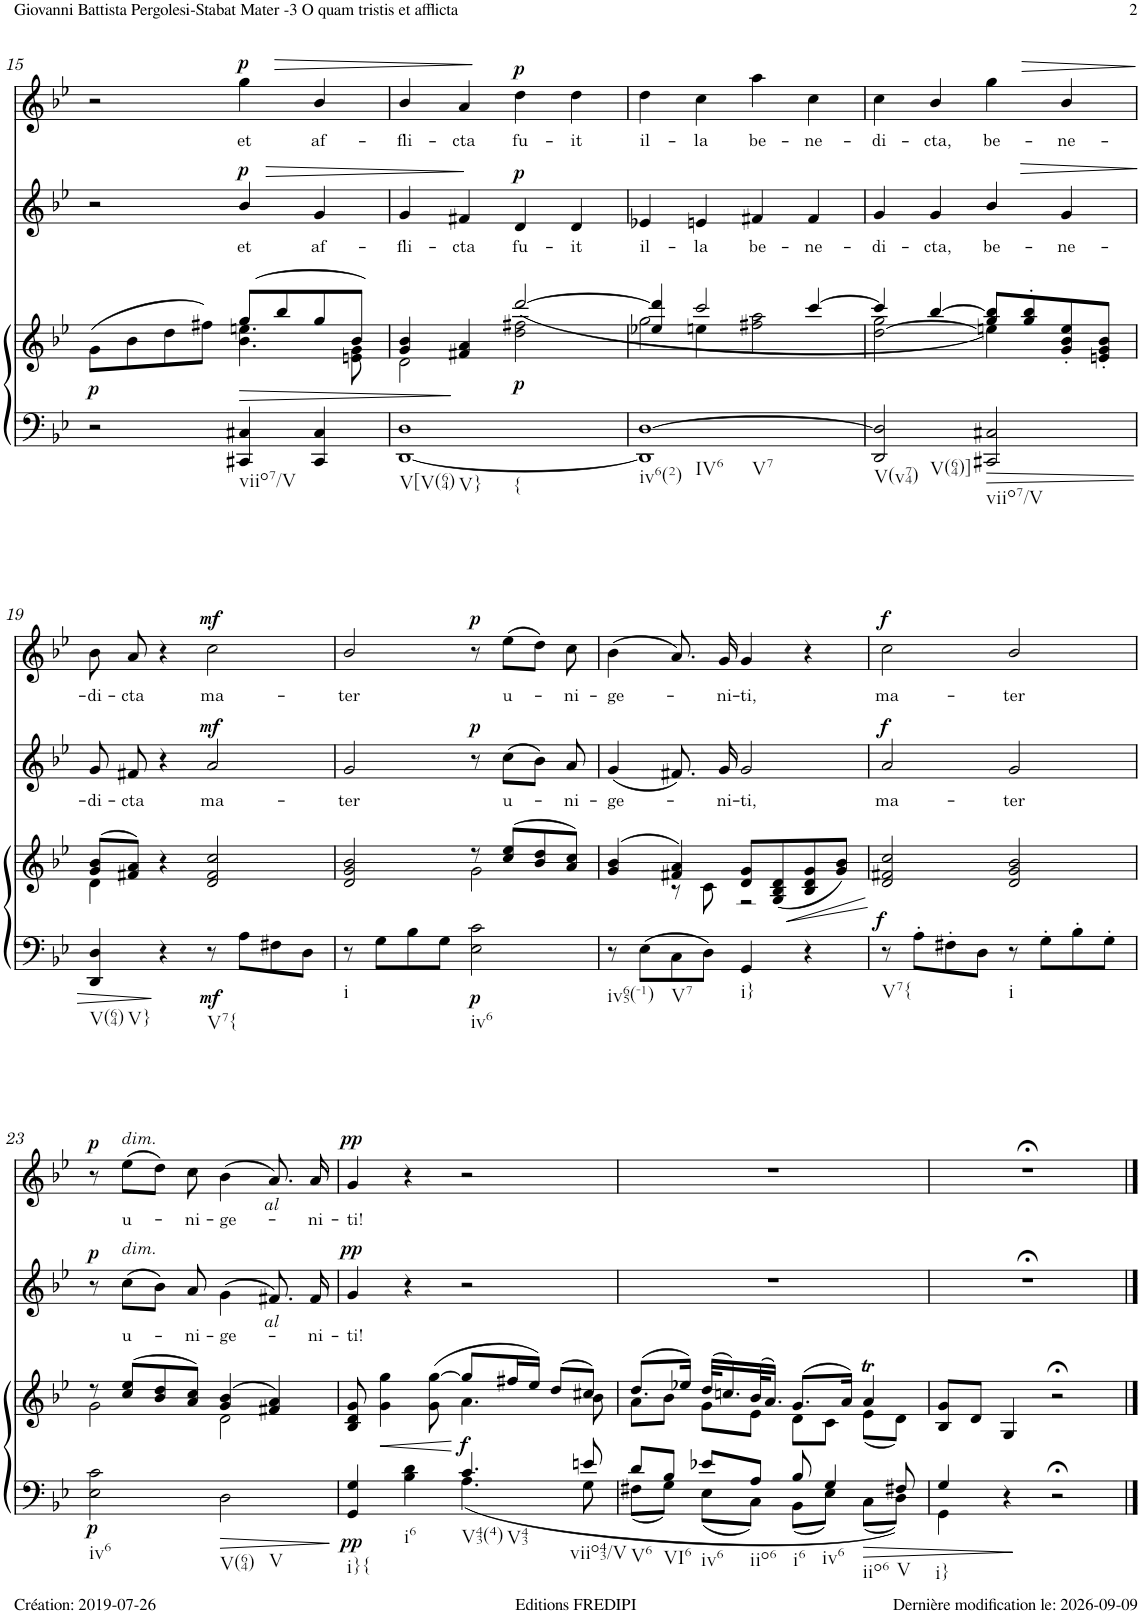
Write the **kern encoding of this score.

**kern	**kern	**dynam	**kern	**text	**dynam	**kern	**text	**dynam
*part3	*part3	*part3	*part2	*part2	*part2	*part1	*part1	*part1
*staff4	*staff3	*staff3/4	*staff2	*staff2	*staff2	*staff1	*staff1	*staff1
*I"Violino I/II Viola Violoncello Contrabasso e organo	*	*	*I"Alto	*	*	*I"Soprano	*	*
!!LO:PB:g=z
*clefF4	*clefG2	*	*clefG2	*	*	*clefG2	*	*
*k[b-e-]	*k[b-e-]	*	*k[b-e-]	*	*	*k[b-e-]	*	*
*M4/4	*M4/4	*	*M4/4	*	*	*M4/4	*	*
*met(c)	*met(c)	*	*met(c)	*	*	*met(c)	*	*
=15	=15	=15	=15	=15	=15	=15	=15	=15
*	*^	*	*	*	*	*	*	*
!	!	!	!LO:DY:b	!	!	!	!	!	!
2r	(>8g\L	2ryy	p	2r	.	.	2r	.	.
.	8b-\	.	.	.	.	.	.	.	.
.	8dd\	.	.	.	.	.	.	.	.
.	8ff#X\J)	.	.	.	.	.	.	.	.
!LO:TX:b:t=viio7/V	!	!	!	!	!	!	!	!	!
!	!	!	!LO:HP:b	!	!LO:LY:b	!LO:HP:b	!	!LO:LY:b	!LO:HP:b
!	!	!	!	!	!	!LO:DY:n=1:a	!	!	!LO:DY:n=1:a
4CC#X/ 4C#X/	(>8gg/L	4.b-\ 4.een\	>	4b-/	et	> p	4gg\	et	> p
.	8bb-/	.	.	.	.	.	.	.	.
!	!	!	!	!	!LO:LY:b	!	!	!LO:LY:b	!
4CC#/ 4C#/	8gg/	.	.	4g/	af-	.	4b-/	af-	.
.	8b-/J)	8en\ 8g\	.	.	.	.	.	.	.
=16	=16	=16	=16	=16	=16	=16	=16	=16	=16
!LO:TX:b:t=V[V(64)	!	!	!	!	!	!	!	!	!
!LO:TX:b:t=V}	!	!	!	!	!	!	!	!	!
!LO:TX:b:t={	!	!	!	!	!	!	!	!	!
!	!	!	!	!	!LO:LY:b	!	!	!LO:LY:b	!
[<1DD 1D	2d\	4g/ 4b-/	.	4g/	-fli-	.	4b-/	-fli-	.
!	!	!	!	!	!LO:LY:b	!	!	!LO:LY:b	!
.	.	4f#X/ 4a/	]	4f#X/	-cta	]	4a/	-cta	]
!	!	!	!LO:DY:b	!	!LO:LY:b	!LO:DY:a	!	!LO:LY:b	!LO:DY:a
.	([>2ddd/	2dd\ 2ff#X\	p	4d/	fu-	p	4dd\	fu-	p
!	!	!	!	!	!LO:LY:b	!	!	!LO:LY:b	!
.	.	.	.	4d/	-it	.	4dd\	-it	.
=17	=17	=17	=17	=17	=17	=17	=17	=17	=17
*	*	*^	*	*	*	*	*	*	*
!LO:TX:b:t=iv6(2)	!	!	!	!	!	!	!	!	!	!
!LO:TX:b:t=IV6	!	!	!	!	!	!	!	!	!	!
!LO:TX:b:t=V7	!	!	!	!	!	!	!	!	!	!
!	!	!	!	!	!	!LO:LY:b	!	!	!LO:LY:b	!
1DD] [>1D	4ee-X/ 4ddd/]	2gg\	4ryy	.	4e-X/	il-	.	4dd\	il-	.
!	!	!	!	!	!	!LO:LY:b	!	!	!LO:LY:b	!
.	2ccc/	.	4een\	.	4en/	-la	.	4cc\	-la	.
!	!	!	!	!	!	!LO:LY:b	!	!	!LO:LY:b	!
.	.	2ff#X\ 2aa\	2ryy	.	4f#X/	be-	.	4aa\	be-	.
!	!	!	!	!	!	!LO:LY:b	!	!	!LO:LY:b	!
.	[>4ccc/	.	.	.	4f#/	-ne-	.	4cc\	-ne-	.
*	*	*v	*v	*	*	*	*	*	*	*
=18	=18	=18	=18	=18	=18	=18	=18	=18	=18
!LO:TX:b:t=V(v74)	!	!	!	!	!	!	!	!	!
!LO:TX:b:t=V(64)]	!	!	!	!	!	!	!	!	!
!	!	!	!	!	!LO:LY:b	!	!	!LO:LY:b	!
2DD/ 2D/]	4ccc/]	2dd\ [>2gg\	.	4g/	-di-	.	4cc\	-di-	.
!	!	!	!	!	!LO:LY:b	!	!	!LO:LY:b	!
.	[4bb-/	.	.	4g/	-cta,	.	4b-/	-cta,	.
!LO:TX:b:t=viio7/V	!	!	!	!	!	!	!	!	!
!	!	!	!	!	!LO:LY:b	!LO:HP:b	!	!LO:LY:b	!LO:HP:b
2CC#X/ 2C#X/	8gg/] 8bb-/]L	4een\)	.	4b-/	be-	>	4gg\	be-	>
.	8gg/' 8bb-/'	.	.	.	.	.	.	.	.
!	!	!	!	!	!LO:LY:b	!	!	!LO:LY:b	!
.	8g/' 8b-/' 8ee/'	4ryy	.	4g/	-ne-	.	4b-/	-ne-	.
.	8en/' 8g/' 8b-/'J	.	.	.	.	.	.	.	.
*	*v	*v	*	*	*	*	*	*	*
.	.	.	.	.	]	.	.	]
!!LO:LB:g=z
=19	=19	=19	=19	=19	=19	=19	=19	=19
*	*^	*	*	*	*	*	*	*
!LO:TX:b:t=V(64)	!	!	!	!	!	!	!	!	!
!LO:TX:b:t=V}	!	!	!	!	!	!	!	!	!
!	!	!	!	!	!LO:LY:b	!	!	!LO:LY:b	!
4DD/ 4D/	(>8g/ 8b-/L	4d\	.	8g/	-di-	.	8b-\	-di-	.
!	!	!	!	!	!LO:LY:b	!	!	!LO:LY:b	!
.	8f#X/ 8a/J)	.	.	8f#X/	-cta	.	8a/	-cta	.
4r	4r	2.ryy	.	4r	.	.	4r	.	.
!LO:TX:b:t=V7{	!	!	!	!	!	!	!	!	!
!	!	!	!LO:DY:b=2	!	!LO:LY:b	!LO:DY:a	!	!LO:LY:b	!LO:DY:a
8r	2d/ 2f#/ 2cc/	.	mf	2a/	ma-	mf	2cc\	ma-	mf
8A\L	.	.	.	.	.	.	.	.	.
8F#X\	.	.	.	.	.	.	.	.	.
8D\J	.	.	.	.	.	.	.	.	.
=20	=20	=20	=20	=20	=20	=20	=20	=20	=20
!LO:TX:b:t=i	!	!	!	!	!	!	!	!	!
!	!	!	!	!	!LO:LY:b	!	!	!LO:LY:b	!
8r	2d/ 2g/ 2b-/	2ryy	.	2g/	-ter	.	2b-/	-ter	.
8G\L	.	.	.	.	.	.	.	.	.
8B-\	.	.	.	.	.	.	.	.	.
8G\J	.	.	.	.	.	.	.	.	.
!LO:TX:b:t=iv6	!	!	!	!	!	!	!	!	!
!	!	!	!LO:DY:b=2	!	!	!LO:DY:a	!	!	!LO:DY:a
2E-\ 2c\	8r	2g\	p	8r	.	p	8r	.	p
!	!	!	!	!	!LO:LY:b	!	!	!LO:LY:b	!
.	(>8cc/ 8ee-/L	.	.	(8cc\L	u-	.	(8ee-\L	u-	.
.	8b-/ 8dd/	.	.	8b-\J)	.	.	8dd\J)	.	.
!	!	!	!	!	!LO:LY:b	!	!	!LO:LY:b	!
.	8a/ 8cc/J)	.	.	8a/	-ni-	.	8cc\	-ni-	.
=21	=21	=21	=21	=21	=21	=21	=21	=21	=21
!LO:TX:b:t=iv65(-1)	!	!	!	!	!	!	!	!	!
!	!	!	!	!	!LO:LY:b	!	!	!LO:LY:b	!
8r	(>4g/ 4b-/	4ryy	.	(<4g/	-ge-	.	(>4b-\	-ge-	.
8E-\L	.	.	.	.	.	.	.	.	.
!LO:TX:b:t=V7	!	!	!	!	!	!	!	!	!
8C\	4f#X/ 4a/)	8r	.	8.f#X/)	.	.	8.a/)	.	.
8D\J	.	8c\	.	.	.	.	.	.	.
!	!	!	!	!	!LO:LY:b	!	!	!LO:LY:b	!
.	.	.	.	16g/	-ni-	.	16g/	-ni-	.
!LO:TX:b:t=i}	!	!	!	!	!	!	!	!	!
!	!	!	!	!	!LO:LY:b	!	!	!LO:LY:b	!
4GG/	8d/ 8g/L	2r	.	2g/	-ti,	.	4g/	-ti,	.
!	!	!	!LO:HP:b	!	!	!	!	!	!
.	(<8G/ 8B-/ 8d/	.	<	.	.	.	.	.	.
4r	8B-/ 8d/ 8g/	.	.	.	.	.	4r	.	.
.	8g/ 8b-/J)	.	.	.	.	.	.	.	.
*	*v	*v	*	*	*	*	*	*	*
.	.	[	.	.	.	.	.	.
=22	=22	=22	=22	=22	=22	=22	=22	=22
!LO:TX:b:t=V7{	!	!	!	!	!	!	!	!
!	!	!LO:DY:b	!	!LO:LY:b	!LO:DY:a	!	!LO:LY:b	!LO:DY:a
8r	2d/ 2f#X/ 2cc/	f	2a/	ma-	f	2cc\	ma-	f
8A'\L	.	.	.	.	.	.	.	.
8F#X'\	.	.	.	.	.	.	.	.
8D\J	.	.	.	.	.	.	.	.
!LO:TX:b:t=i	!	!	!	!	!	!	!	!
!	!	!	!	!LO:LY:b	!	!	!LO:LY:b	!
8r	2d/ 2g/ 2b-/	.	2g/	-ter	.	2b-/	-ter	.
8G'\L	.	.	.	.	.	.	.	.
8B-'\	.	.	.	.	.	.	.	.
8G'\J	.	.	.	.	.	.	.	.
!!LO:LB:g=z
=23	=23	=23	=23	=23	=23	=23	=23	=23
*	*^	*	*	*	*	*	*	*
!LO:TX:b:t=iv6	!	!	!	!	!	!	!	!	!
!	!	!	!LO:DY:b=2	!	!	!LO:DY:a	!	!	!LO:DY:a
2E-\ 2c\	8r	2g\	p	8r	.	p	8r	.	p
!	!	!	!	!	!	!	!LO:TX:a:i:t=dim.	!	!
!	!	!	!	!LO:TX:a:i:t=dim.	!	!	!	!	!
!	!	!	!	!	!LO:LY:b	!	!	!LO:LY:b	!
.	(>8cc/ 8ee-/L	.	.	(8cc\L	u-	.	(8ee-\L	u-	.
.	8b-/ 8dd/	.	.	8b-\J)	.	.	8dd\J)	.	.
!	!	!	!	!	!LO:LY:b	!	!	!LO:LY:b	!
.	8a/ 8cc/J)	.	.	8a/	-ni-	.	8cc\	-ni-	.
!LO:TX:b:t=V(64)	!	!	!	!	!	!	!	!	!
!LO:TX:b:t=V	!	!	!	!	!	!	!	!	!
!	!	!	!	!	!LO:LY:b	!	!	!LO:LY:b	!
2D\	(>4g/ 4b-/	2d\	.	(4g\	-ge-	.	(4b-\	-ge-	.
!	!	!	!	!	!	!	!LO:TX:b:i:t=al	!	!
!	!	!	!	!LO:TX:b:i:t=al	!	!	!	!	!
.	4f#X/ 4a/)	.	.	8.f#X/)	.	.	8.a/)	.	.
!	!	!	!	!	!LO:LY:b	!	!	!LO:LY:b	!
.	.	.	.	16f#/	-ni-	.	16a/	-ni-	.
=24	=24	=24	=24	=24	=24	=24	=24	=24	=24
*^	*	*	*	*	*	*	*	*	*
!LO:TX:b:t=i}{	!	!	!	!	!	!	!	!	!	!
!	!	!	!	!LO:DY:b=2	!	!LO:LY:b	!LO:DY:a	!	!LO:LY:b	!LO:DY:a
4GG/ 4G/	2ryy	8B-/ 8d/ 8g/	2ryy	pp	4g/	-ti!	pp	4g/	-ti!	pp
!	!	!	!	!LO:HP:b	!	!	!	!	!	!
.	.	4g\ 4gg\	.	<	.	.	.	.	.	.
!LO:TX:b:t=i6	!	!	!	!	!	!	!	!	!	!
4B-\ 4d\	.	.	.	.	4r	.	.	4r	.	.
.	.	(>8g\ [>8gg\	.	.	.	.	.	.	.	.
!LO:TX:b:t=V43(4)	!	!	!	!	!	!	!	!	!	!
!LO:TX:b:t=V43	!	!	!	!	!	!	!	!	!	!
!	!	!	!	!LO:DY:n=1:b	!	!	!	!	!	!
4.c/	4.A\	8gg/L]	4.a\	[ f	2r	.	.	2r	.	.
.	.	16ff#X/L	.	.	.	.	.	.	.	.
.	.	16ee-/JJ)	.	.	.	.	.	.	.	.
.	.	(>8dd/L	.	.	.	.	.	.	.	.
!LO:TX:b:t=viio43/V	!	!	!	!	!	!	!	!	!	!
8en/	8G\	8cc#X/J)	8b-\	.	.	.	.	.	.	.
=25	=25	=25	=25	=25	=25	=25	=25	=25	=25	=25
!LO:TX:b:t=V6	!	!	!	!	!	!	!	!	!	!
8d/L	8F#X\L	8a\L	(>8.dd/L	.	1r	.	.	1r	.	.
!LO:TX:b:t=VI6	!	!	!	!	!	!	!	!	!	!
8B-/J	8G\J	8b-\J	.	.	.	.	.	.	.	.
.	.	.	16ee-X/Jk)	.	.	.	.	.	.	.
!LO:TX:b:t=iv6	!	!	!	!	!	!	!	!	!	!
8e-X/L	8E-\L	8g\L	(>32dd/KLL	.	.	.	.	.	.	.
.	.	.	16.ccn/)	.	.	.	.	.	.	.
!LO:TX:b:t=iio6	!	!	!	!	!	!	!	!	!	!
8A/J	8C\J	8e-\J	(>32b-/K	.	.	.	.	.	.	.
.	.	.	16.a/JJ)	.	.	.	.	.	.	.
!LO:TX:b:t=i6	!	!	!	!	!	!	!	!	!	!
8B-/	8BB-\L	(>8.g/L	8d\L	.	.	.	.	.	.	.
!LO:TX:b:t=iv6	!	!	!	!	!	!	!	!	!	!
!LO:TX:b:t=iio6	!	!	!	!	!	!	!	!	!	!
4G/	8E-\J	.	8c\J	.	.	.	.	.	.	.
.	.	16a/Jk)	.	.	.	.	.	.	.	.
.	8C\L	4at/	(8e-\L	.	.	.	.	.	.	.
!LO:TX:b:t=V	!	!	!	!	!	!	!	!	!	!
8F#X/	8D\J	.	8d\J)	.	.	.	.	.	.	.
=26	=26	=26	=26	=26	=26	=26	=26	=26	=26	=26
!LO:TX:b:t=i}	!	!	!	!	!	!	!	!	!	!
*	*	*v	*v	*	*	*	*	*	*	*
4G/	4GG\	8B-/ 8g/L	.	1r;<	.	.	1r;<	.	.
.	.	8d/J	.	.	.	.	.	.	.
4r	2.ryy	4G/	.	.	.	.	.	.	.
2r;<	.	2r;<	.	.	.	.	.	.	.
*v	*v	*	*	*	*	*	*	*	*
==	==	==	==	==	==	==	==	==
*-	*-	*-	*-	*-	*-	*-	*-	*-
